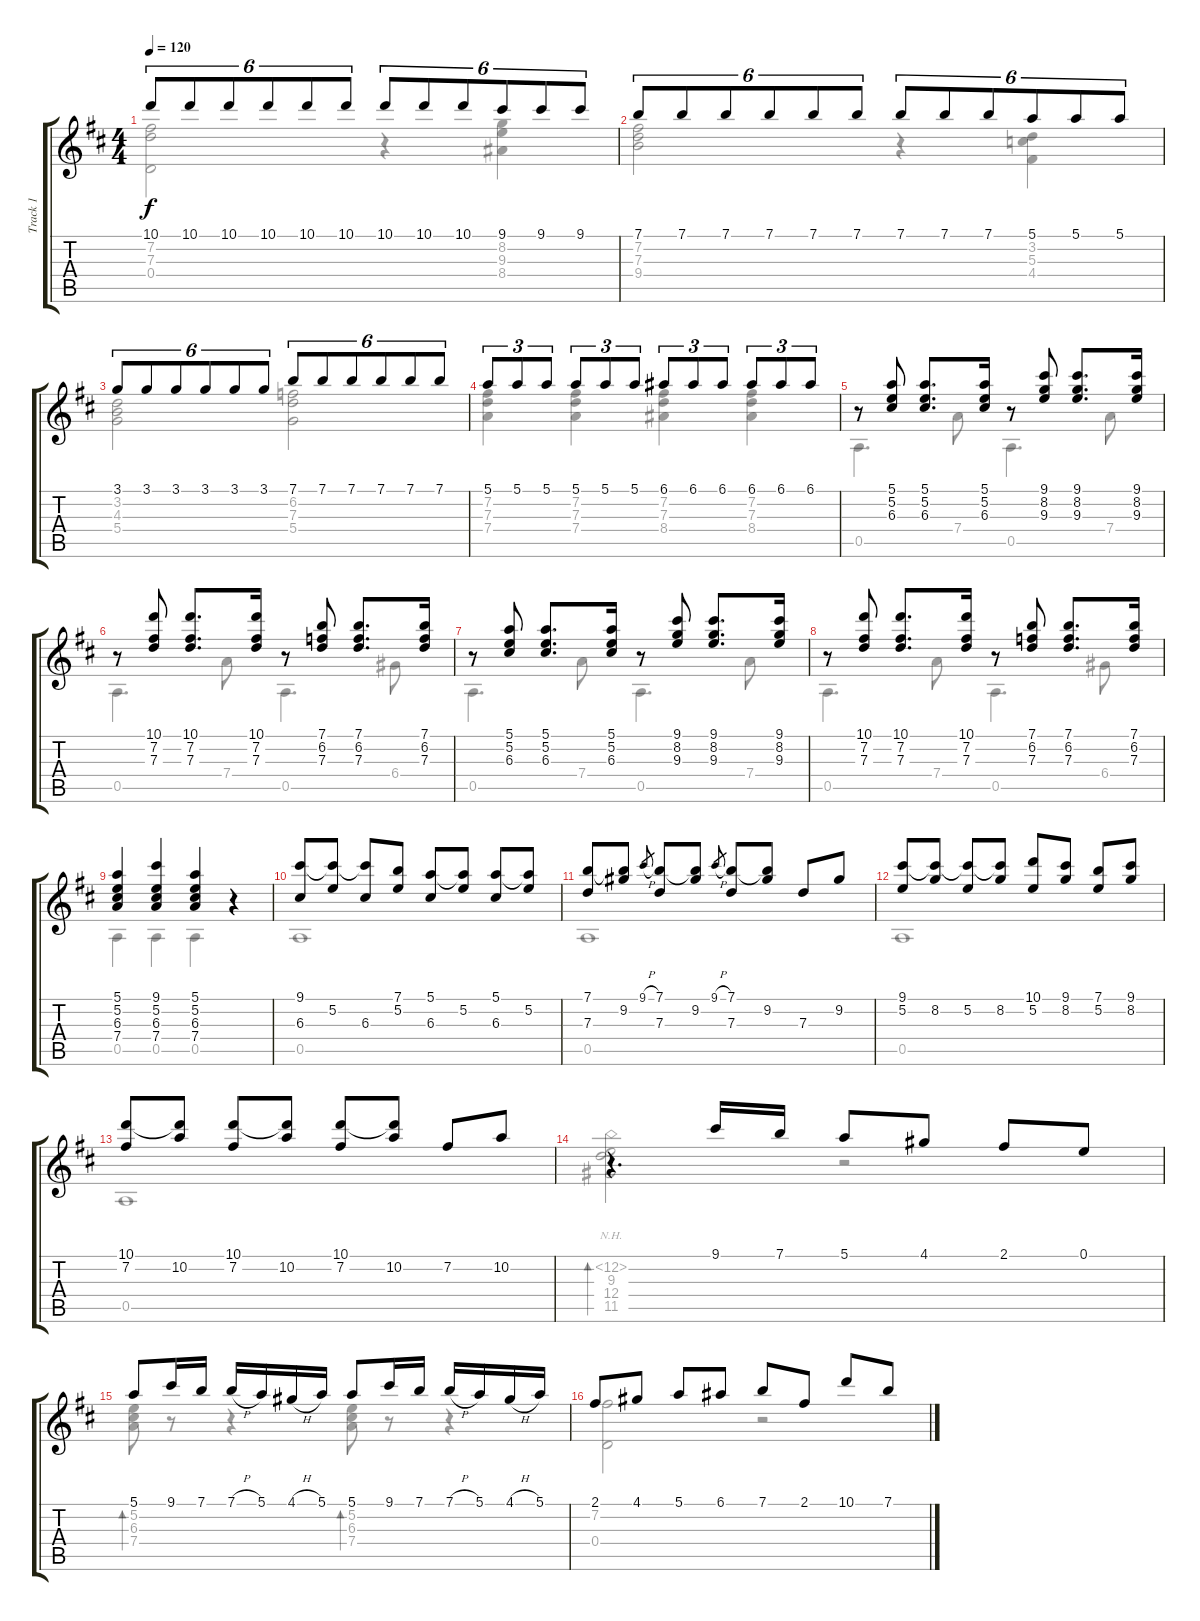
\track ("Track 1" "Track 1") {instrument acousticguitarnylon}
\staff {score tabs}
\tuning (E4 B3 G3 D3 A2 D2) {hide}
\voice
\ts (4 4)
\tempo 120
\clef g2
\ks d
10.1.8{tu (6 4) dy f} 10.1.8{tu (6 4)} 10.1.8{tu (6 4)} 10.1.8{tu (6 4)} 10.1.8{tu (6 4)} 10.1.8{tu (6 4)} 10.1.8{tu (6 4)} 10.1.8{tu (6 4)} 10.1.8{tu (6 4)} 9.1.8{tu (6 4)} 9.1.8{tu (6 4)} 9.1.8{tu (6 4)} |
7.1.8{tu (6 4)} 7.1.8{tu (6 4)} 7.1.8{tu (6 4)} 7.1.8{tu (6 4)} 7.1.8{tu (6 4)} 7.1.8{tu (6 4)} 7.1.8{tu (6 4)} 7.1.8{tu (6 4)} 7.1.8{tu (6 4)} 5.1.8{tu (6 4)} 5.1.8{tu (6 4)} 5.1.8{tu (6 4)} |
3.1.8{tu (6 4)} 3.1.8{tu (6 4)} 3.1.8{tu (6 4)} 3.1.8{tu (6 4)} 3.1.8{tu (6 4)} 3.1.8{tu (6 4)} 7.1.8{tu (6 4)} 7.1.8{tu (6 4)} 7.1.8{tu (6 4)} 7.1.8{tu (6 4)} 7.1.8{tu (6 4)} 7.1.8{tu (6 4)} |
5.1.8{tu (3 2)} 5.1.8{tu (3 2)} 5.1.8{tu (3 2)} 5.1.8{tu (3 2)} 5.1.8{tu (3 2)} 5.1.8{tu (3 2)} 6.1.8{tu (3 2)} 6.1.8{tu (3 2)} 6.1.8{tu (3 2)} 6.1.8{tu (3 2)} 6.1.8{tu (3 2)} 6.1.8{tu (3 2)} |
r.8 (5.1 5.2 6.3).8 (5.1 5.2 6.3).8{d} (5.1 5.2 6.3).16 r.8 (9.1 8.2 9.3).8 (9.1 8.2 9.3).8{d} (9.1 8.2 9.3).16 |
r.8 (10.1 7.2 7.3).8 (10.1 7.2 7.3).8{d} (10.1 7.2 7.3).16 r.8 (7.1 6.2 7.3).8 (7.1 6.2 7.3).8{d} (7.1 6.2 7.3).16 |
r.8 (5.1 5.2 6.3).8 (5.1 5.2 6.3).8{d} (5.1 5.2 6.3).16 r.8 (9.1 8.2 9.3).8 (9.1 8.2 9.3).8{d} (9.1 8.2 9.3).16 |
r.8 (10.1 7.2 7.3).8 (10.1 7.2 7.3).8{d} (10.1 7.2 7.3).16 r.8 (7.1 6.2 7.3).8 (7.1 6.2 7.3).8{d} (7.1 6.2 7.3).16 |
(5.1 5.2 6.3 7.4).4 (9.1 5.2 6.3 7.4).4 (5.1 5.2 6.3 7.4).4 r.4 |
(9.1 6.3).8 (9.1{t} 5.2).8 (9.1{t} 6.3).8 (7.1 5.2).8 (5.1 6.3).8 (5.1{t} 5.2).8 (5.1 6.3).8 (5.1{t} 5.2).8 |
(7.1 7.3).8 (7.1{t} 9.2).8 9.1{h}.8{gr} (7.1 7.3).8 (7.1{t} 9.2).8 9.1{h}.8{gr} (7.1 7.3).8 (7.1{t} 9.2).8 7.3.8 9.2.8 |
(9.1 5.2).8 (9.1{t} 8.2).8 (9.1{t} 5.2).8 (9.1{t} 8.2).8 (10.1 5.2).8 (9.1 8.2).8 (7.1 5.2).8 (9.1 8.2).8 |
(10.1 7.2).8 (10.1{t} 10.2).8 (10.1 7.2).8 (10.1{t} 10.2).8 (10.1 7.2).8 (10.1{t} 10.2).8 7.2.8 10.2.8 |
r.4{d} 9.1.16 7.1.16 5.1.8 4.1.8 2.1.8 0.1.8 |
5.1.8 9.1.16 7.1.16 7.1{h}.16 5.1.16 4.1{h}.16 5.1.16 5.1.8 9.1.16 7.1.16 7.1{h}.16 5.1.16 4.1{h}.16 5.1.16 |
2.1.8 4.1.8 5.1.8 6.1.8 7.1.8 2.1.8 10.1.8 7.1.8
\voice
\clef g2
\ottava regular
\simile none
\ks d
(7.2 7.3 0.4).2{dy f} r.4 (8.2 9.3 8.4).4 |
(7.2 7.3 9.4).2 r.4 (3.2 5.3 4.4).4 |
(3.2 4.3 5.4).2 (6.2 7.3 5.4).2 |
(7.2 7.3 7.4).4 (7.2 7.3 7.4).4 (7.2 7.3 8.4).4 (7.2 7.3 8.4).4 |
0.5.4{d} 7.4.8 0.5.4{d} 7.4.8 |
0.5.4{d} 7.4.8 0.5.4{d} 6.4.8 |
0.5.4{d} 7.4.8 0.5.4{d} 7.4.8 |
0.5.4{d} 7.4.8 0.5.4{d} 6.4.8 |
0.5.4 0.5.4 0.5.4 r.4 |
0.5.1 |
0.5.1 |
0.5.1 |
0.5.1 |
(12.2{nh} 9.3 12.4 11.5).2{bd 240} r.2 |
(5.2 6.3 7.4).8{bd 240} r.8 r.4 (5.2 6.3 7.4).8{bd 240} r.8 r.4 |
(7.2 0.4).2 r.2
